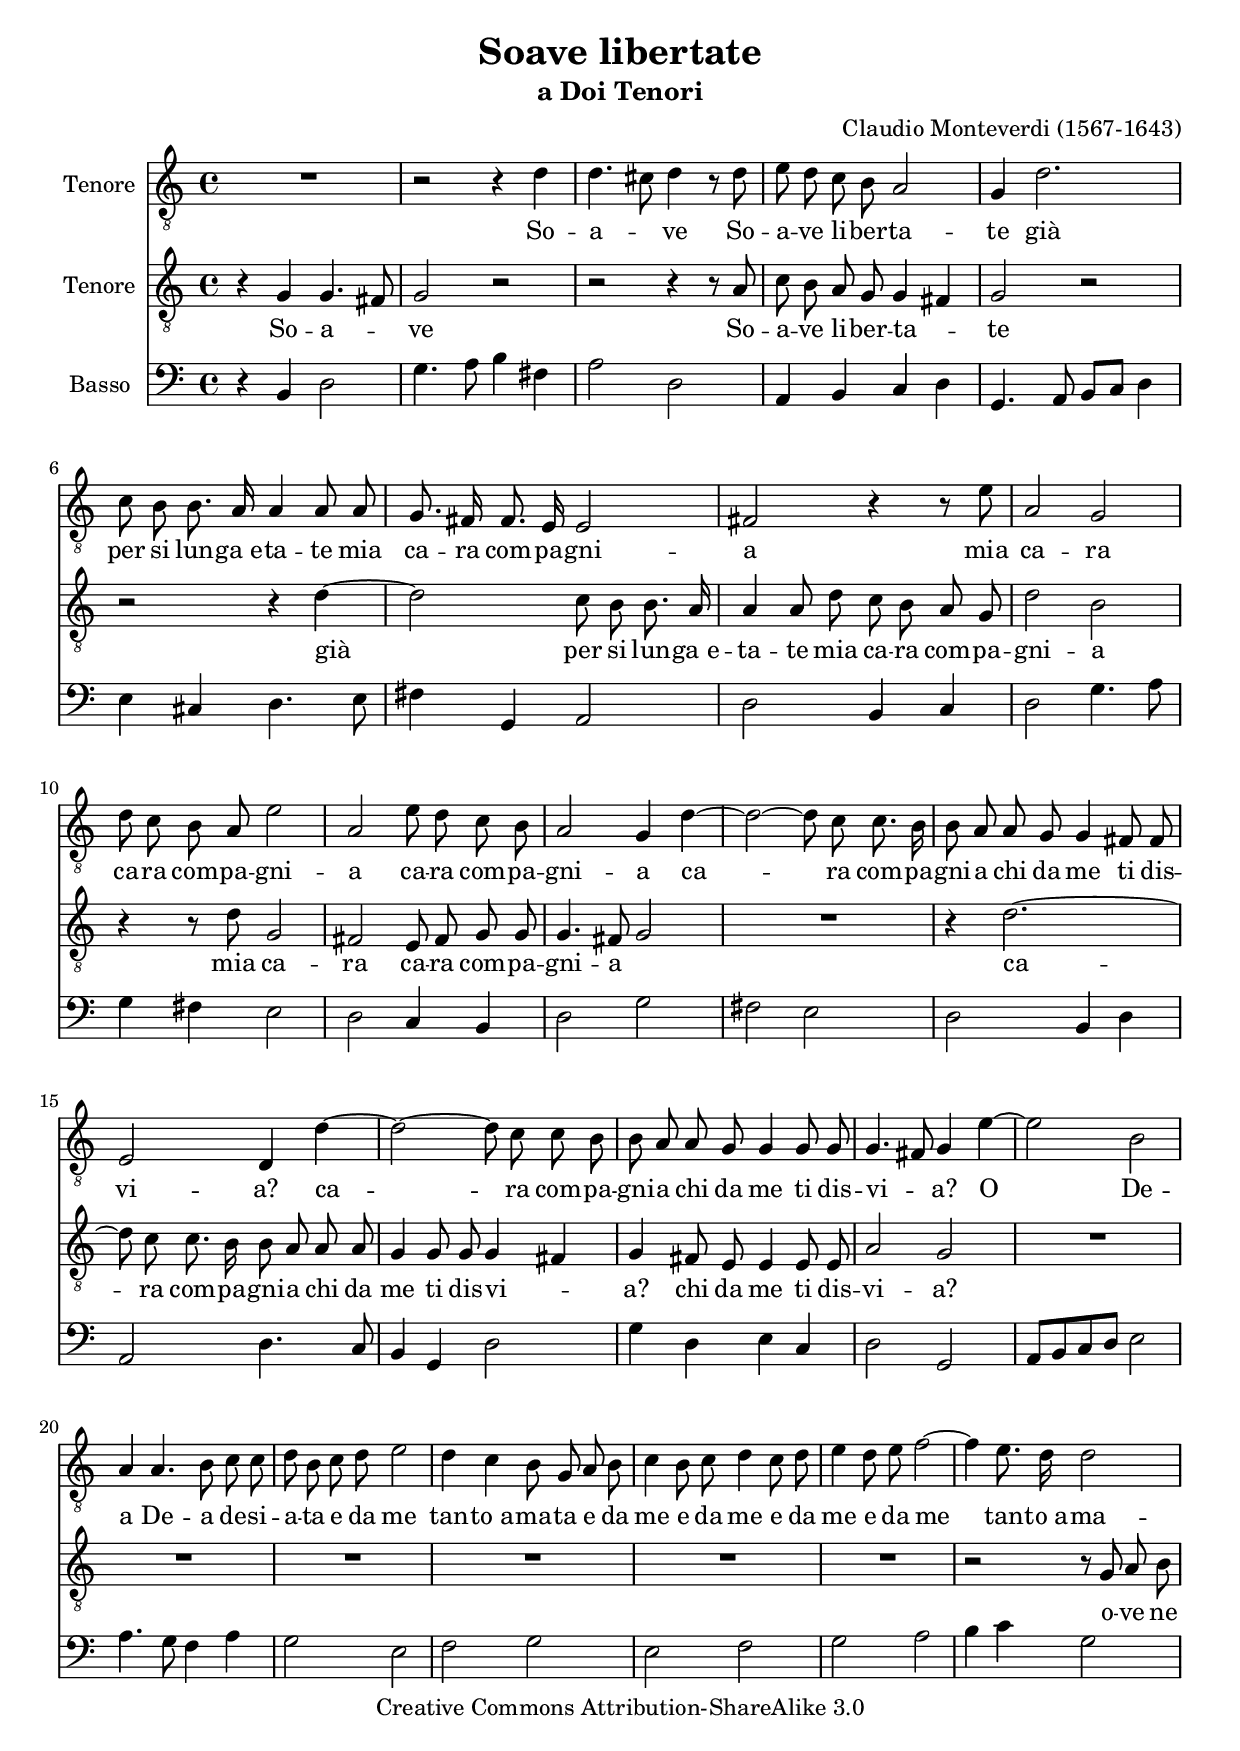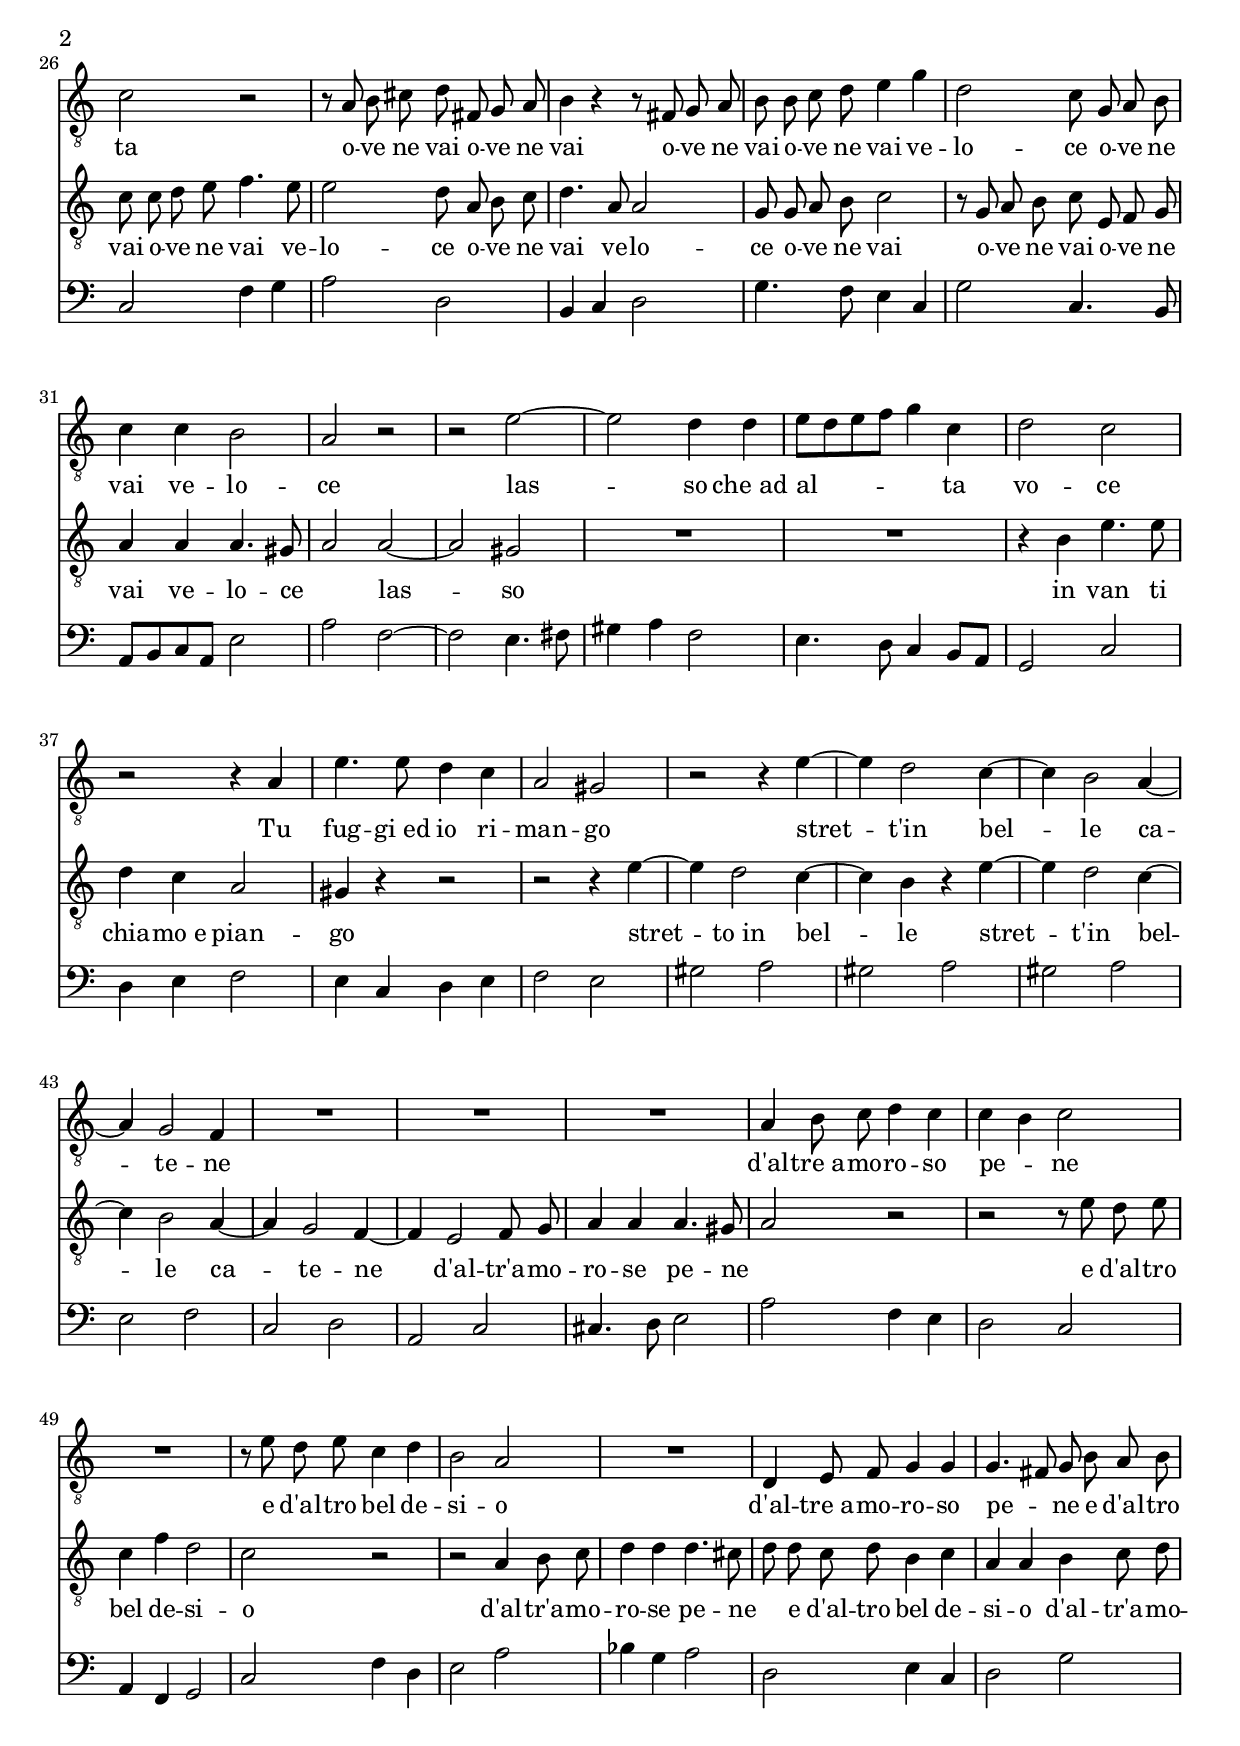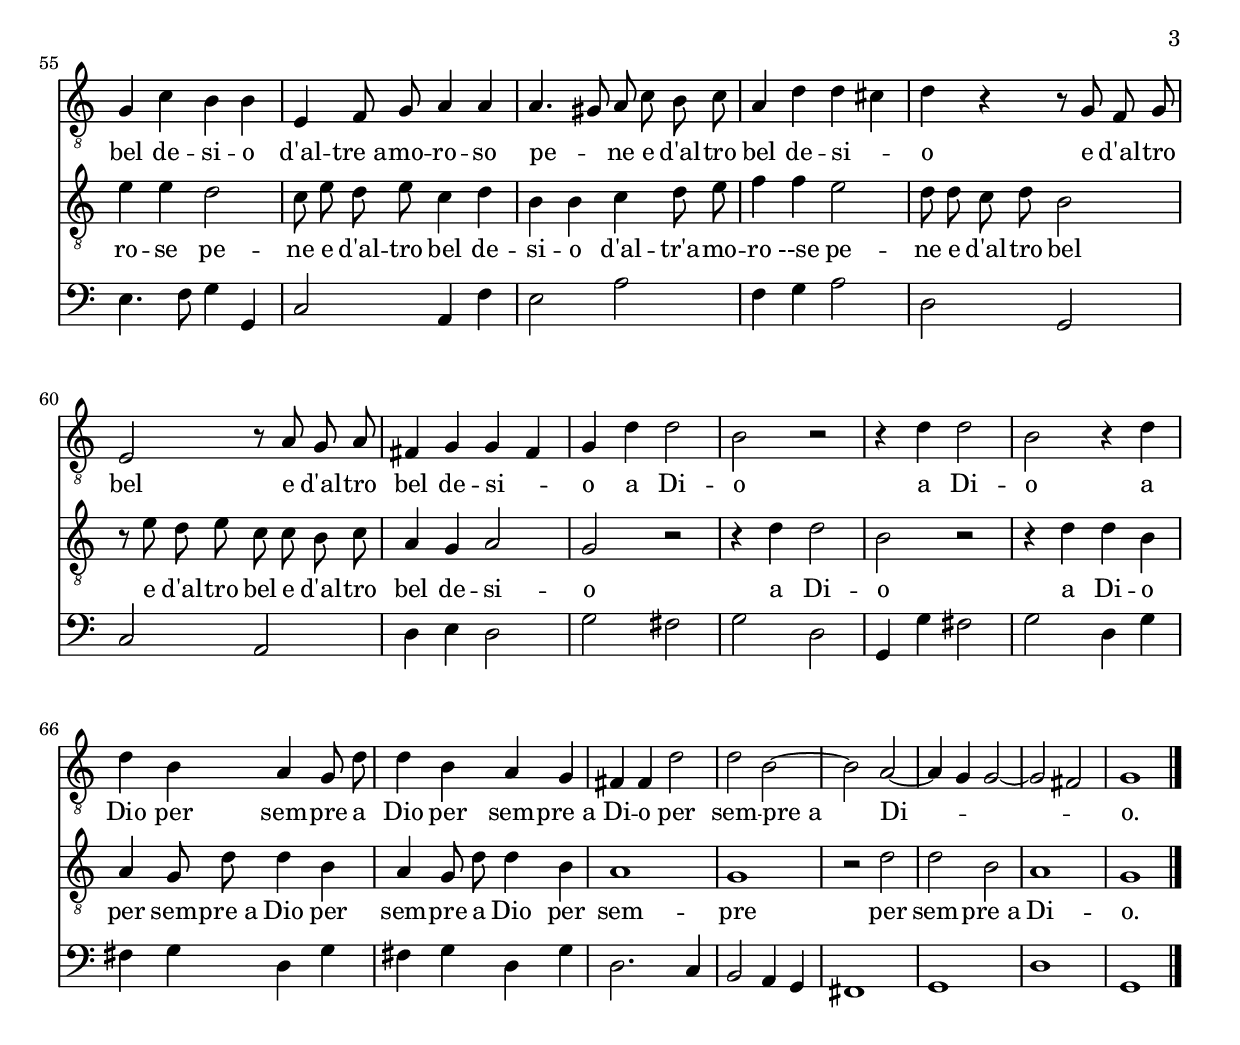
% Created on Sun Mar 15 22:15:31 CET 2009
\version "2.12.2"

\header {
	title = "Soave libertate"
	subtitle = "a Doi Tenori"
	composer = "Claudio Monteverdi (1567-1643)"
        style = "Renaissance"
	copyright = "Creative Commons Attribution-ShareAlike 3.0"
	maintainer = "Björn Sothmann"
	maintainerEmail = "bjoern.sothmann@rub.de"
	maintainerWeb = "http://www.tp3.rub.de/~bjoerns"
}

\include "deutsch.ly"

verseI= \lyricmode {
So -- a -- ve So -- a -- ve li -- ber -- ta  -- te già per si lun -- ga_e -- ta -- te mia ca -- ra com -- pa -- gni -- a mia ca -- ra ca -- ra com -- pa -- gni -- a ca -- ra com -- pa -- gni -- a ca -- ra com -- pa -- gni -- a chi da me ti dis -- vi -- a? ca -- ra com -- pa -- gni -- a chi da me ti dis -- vi -- a? O De -- a De -- a de -- si -- a -- ta e da me tan -- to_a -- ma -- ta e da me e da me e da me e da me tan -- to_a -- ma -- ta o -- ve ne vai o -- ve ne vai o -- ve ne vai o -- ve ne vai ve -- lo -- ce o -- ve ne vai ve -- lo -- ce las -- so che_ad al -- ta vo -- ce Tu fug -- gi_ed io ri -- man -- go stret -- t'in bel -- le ca -- te -- ne d'al -- tre_a -- mo -- ro -- so pe -- ne e d'al -- tro bel de -- si -- o d'al -- tre_a -- mo -- ro -- so pe -- ne e d'al -- tro bel de -- si -- o d'al -- tre_a -- mo -- ro -- so pe -- ne e d'al -- tro bel de -- si -- o e d'al -- tro bel e d'al -- tro bel de -- si -- o a Di -- o a Di -- o a Dio per sem -- pre a Dio per sem -- pre_a Di -- o per sem -- pre_a Di -- o.
}
verseII= \lyricmode {
So -- a -- ve So -- a -- ve li -- ber -- ta  -- te già per si lun -- ga_e -- ta -- te mia ca -- ra com -- pa -- gni -- a mia ca -- ra ca -- ra com -- pa -- gni -- a ca -- ra com -- pa -- gni -- a chi da me ti dis -- vi -- a? chi da me ti dis -- vi -- a? o -- ve ne vai o -- ve ne vai ve -- lo -- ce o -- ve ne vai ve -- lo -- ce o -- ve ne vai o -- ve ne vai o -- ve ne vai ve -- lo -- ce las -- so in van ti chia -- mo_e pian -- go stret -- to_in bel -- le stret -- t'in bel -- le ca -- te -- ne d'al -- tr'a -- mo -- ro -- se pe -- ne e d'al -- tro bel de -- si -- o d'al -- tr'a -- mo -- ro -- se pe -- ne e d'al -- tro bel de -- si -- o d'al -- tr'a -- mo -- ro -- se pe -- ne e d'al -- tro bel de -- si -- o d'al -- tr'a -- mo -- ro --se pe -- ne e d'al -- tro bel e d'al -- tro bel e d'al -- tro bel de -- si -- o a Di -- o a Di -- o per sem -- pre_a Dio per sem -- pre a Dio per sem -- pre per sem -- pre_a Di -- o.
}
 

staffTenore = \new Staff  {
	\time 4/4
	\override Score.MetronomeMark #'stencil = ##f
	\tempo 4 = 100 
	\set Staff.instrumentName="Tenore"
	\set Staff.midiInstrument="oboe"
	\key c \major
	\clef "G_8"
	\relative c' { 	
		\context Voice = "melodyTen" {
			\dynamicUp
			\autoBeamOff
			R1 |
			r2 r4 d |
			d4.\melisma cis8\melismaEnd d4 r8 d |
			e d c h a2 |
			g4 d'2. |
			c8 h h8. a16 a4 a8 a |
			g8. fis16 fis8. e16 e2 |
			fis r4 r8 e' |
			a,2 g |
			d'8 c h a e'2 |
			a, e'8 d c h |
			a2 g4 d'~ |
			d2~ d8 c c8. h16 |
			h8 a a g g4 fis8 fis |
			e2 d4 d'~ |
			d2~ d8 c c h |
			h a a g g4 g8 g |
			g4.\melisma fis8\melismaEnd g4 e'~ |
			e2 h |
			a4 a4. h8 c c |
			d h c d e2 |
			d4 c h8 g a h |
			c4 h8 c d4 c8 d |
			e4 d8 e f2~ |
			f4 e8. d16 d2 |
			c r |
			r8 a h cis d fis, g a |
			h4 r r8 fis g a |
			h h c d e4 g |
			d2 c8 g a h |
			c4 c h2 |
			a r |
			r e'~ |
			e d4 d |
			e8[\melisma d e f] g4\melismaEnd c, |
			d2 c |
			r r4 a |
			e'4. e8 d4 c |
			a2 gis |
			r r4 e'~ |
			e d2 c4~ |
			c h2 a4~ |
			a g2 f4 |
			R1*3 |
			a4 h8 c d4 c |
			c\melisma h\melismaEnd c2 |
			R1 |
			r8 e d e c4 d |
			h2 a |
			R1 |
			d,4 e8 f g4 g |
			g4.\melisma fis8\melismaEnd g8 h a h |
			g4 c h h |
			e, f8 g a4 a |
			a4.\melisma gis8\melismaEnd a8 c h c |
			a4 d d\melisma cis\melismaEnd |
			d r r8 g, f g |
			e2 r8 a g a |
			fis4 g g\melisma fis\melismaEnd |
			g d' d2 |
			h r |
			r4 d d2 |
			h r4 d |
			d h a g8 d' |
			d4 h a g |
			fis fis d'2 |
			d h~ |
			h a~\melisma |
			a4 g g2~ |
			g fis\melismaEnd |
			g1 |
		}

	\bar "|."
	}

}
staffTenoreII = \new Staff  {
	\set Staff.instrumentName="Tenore"
	\set Staff.midiInstrument="oboe"
	\key c \major
	\clef "G_8"
	\relative c' { 	
		\context Voice = "melodyTenIII" {
			\dynamicUp
			\autoBeamOff
			r4 g g4.\melisma fis8\melismaEnd |
			g2 r |
			r r4 r8 a |
			c h a g g4\melisma fis\melismaEnd |
			g2 r |
			r r4 d'~ |
			d2 c8 h h8. a16 |
			a4 a8 d c h a g |
			d'2 h |
			r4 r8 d g,2 |
			fis e8 fis g g |
			g4. fis8\melisma g2\melismaEnd |
			R1 |
			r4 d'2.~ |
			d8 c c8. h16 h8 a a a |
			g4 g8 g g4\melisma fis\melismaEnd |
			g fis8 e e4 e8 e |
			a2 g |
			R1*6 |
			r2 r8 g a h |
			c c d e f4. e8 |
			e2 d8 a h c |
			d4. a8 a2 |
			g8 g a h c2 |
			r8 g a h c e, f g |
			a4 a a4. gis8\melisma |
			a2\melismaEnd a~ |
			a gis |
			R1*2 |
			r4 h e4. e8 |
			d4 c a2 |
			gis4 r r2 |
			r r4 e'~ |
			e d2 c4~ |
			c h r e~ |
			e d2 c4~ |
			c h2 a4~ |
			a g2 f4~ |
			f e2 f8 g |
			a4 a a4. gis8\melisma |
			a2\melismaEnd r |
			r r8 e' d e |
			c4 f d2 |
			c r |
			r a4 h8 c |
			d4 d d4. cis8\melisma |
			d\melismaEnd d c d h4 c |
			a a h c8 d |
			e4 e d2 |
			c8 e d e c4 d |
			h h c d8 e |
			f4 f e2 |
			d8 d c d h2 |
			r8 e d e c c h c |
			a4 g a2 |
			g r |
			r4 d' d2 |
			h r |
			r4 d d h |
			a g8 d' d4 h |
			a g8 d' d4 h |
			a1 |
			g |
			r2 d' |
			d h |
			a1 |
			g |
		}

	\bar "|."
	}

}
staffBasso = \new Staff  {
	\set Staff.instrumentName="Basso"
	\set Staff.midiInstrument="harpsichord"
	\key c \major
	\clef bass
	\relative c { 	
		r4 h d2 |
		g4. a8 h4 fis |
		a2 d, |
		a4 h c d |
		g,4. a8 h c d4 |
		e cis d4. e8 |
		fis4 g, a2 |
		d2 h4 c |
		d2 g4. a8 |
		g4 fis e2 |
		d2 c4 h |
		d2 g |
		fis e |
		d h4 d |
		a2 d4. c8 |
		h4 g d'2 |
		g4 d e c |
		d2 g, |
		a8 h c d e2 |
		a4. g8 f4 a |
		g2 e |
		f g |
		e f |
		g a |
		h4 c g2 |
		c,2 f4 g |
		a2 d, |
		h4 c d2 |
		g4. f8 e4 c |
		g'2 c,4. h8 |
		a h c a e'2 |
		a f~ |
		f e4. fis8 |
		gis4 a f2 |
		e4. d8 c4 h8 a |
		g2 c |
		d4 e f2 |
		e4 c d e |
		f2 e |
		gis a |
		gis a |
		gis a |
		e f |
		c d |
		a c |
		cis4. d8 e2 |
		a f4 e |
		d2 c |
		a4 f g2 |
		c f4 d |
		e2 a |
		b4 g a2 |
		d, e4 c |
		d2 g |
		e4. f8 g4 g, |
		c2 a4 f' |
		e2 a |
		f4 g a2 |
		d, g, |
		c a |
		d4 e d2 |
		g fis |
		g d |
		g,4 g' fis2 |
		g2 d4 g |
		fis g d g |
		fis g d g |
		d2. c4 |
		h2 a4 g |
		fis1 |
		g |
		d' |
		g, |
	\bar "|."
	}

}


\score {
	<<
		\staffTenore
		\context Lyrics = "lmelodyTen" \lyricmode  { \lyricsto "melodyTen" \verseI }
		
		\staffTenoreII
		\context Lyrics = "lmelodyTenIII" \lyricmode  { \lyricsto "melodyTenIII" \verseII }
		
		\staffBasso
	>>
	
	\midi {
	}

	\layout  {
	}
}

\paper {
}

